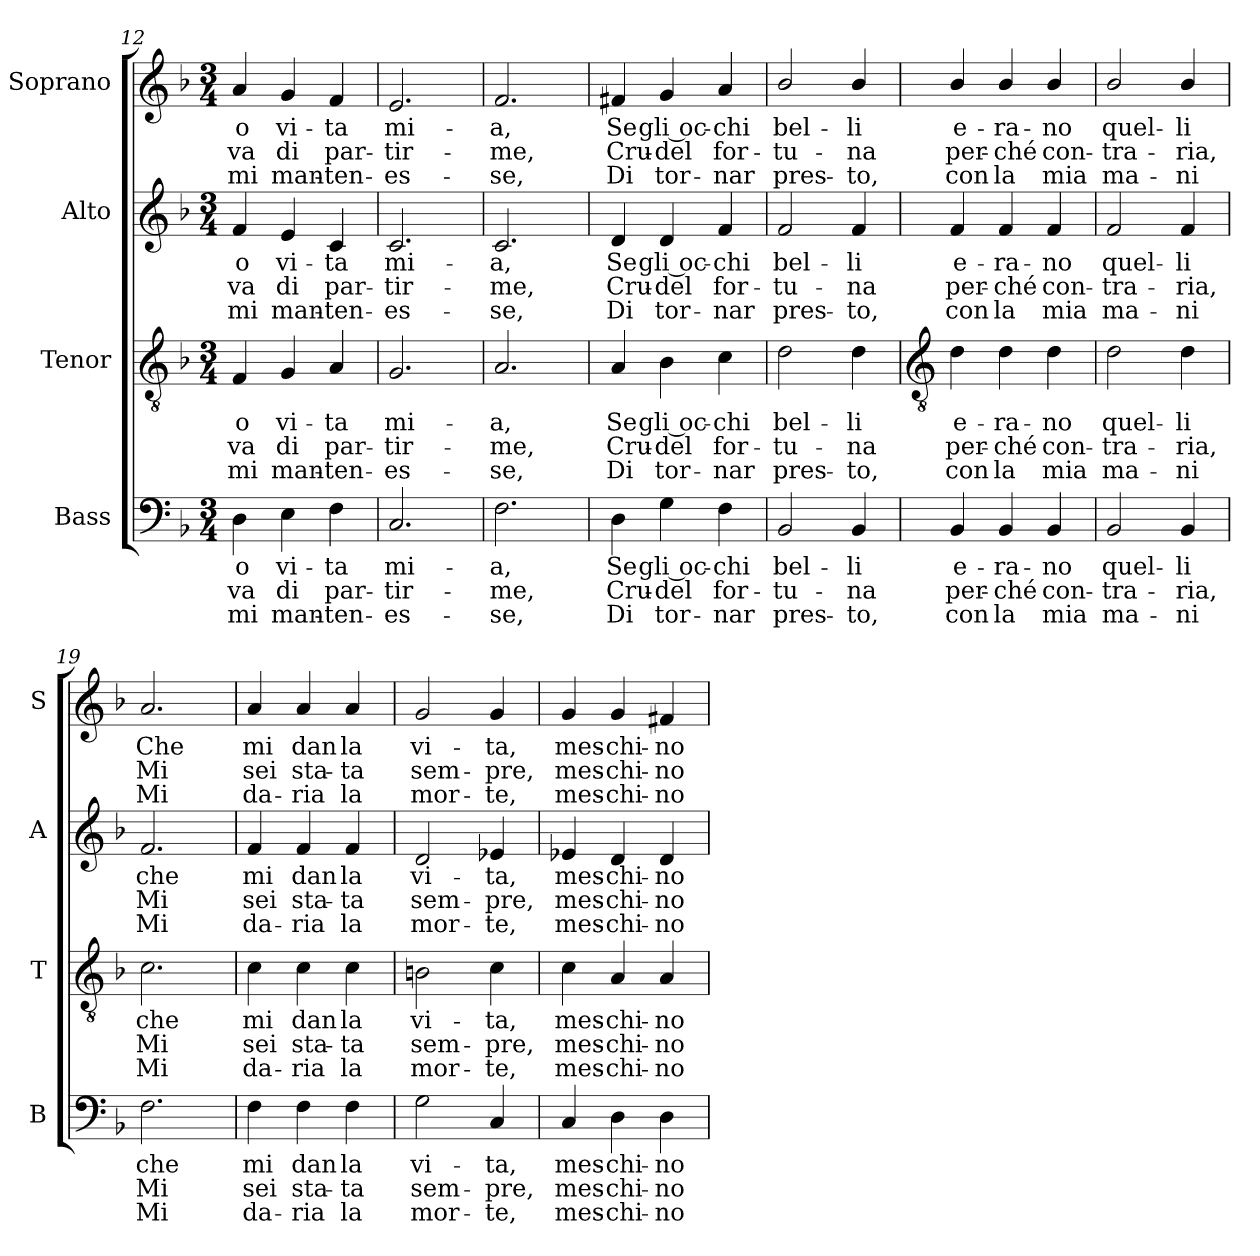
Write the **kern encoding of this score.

**kern	**text	**text	**text	**text	**kern	**text	**text	**text	**text	**kern	**text	**text	**text	**text	**kern	**text	**text	**text	**text
*part4	*part4	*part4	*part4	*part4	*part3	*part3	*part3	*part3	*part3	*part2	*part2	*part2	*part2	*part2	*part1	*part1	*part1	*part1	*part1
*staff4	*staff4	*staff4	*staff4	*staff4	*staff3	*staff3	*staff3	*staff3	*staff3	*staff2	*staff2	*staff2	*staff2	*staff2	*staff1	*staff1	*staff1	*staff1	*staff1
*I"Bass	*	*	*	*	*I"Tenor	*	*	*	*	*I"Alto	*	*	*	*	*I"Soprano	*	*	*	*
*I'B	*	*	*	*	*I'T	*	*	*	*	*I'A	*	*	*	*	*I'S	*	*	*	*
*clefF4	*	*	*	*	*clefGv2	*	*	*	*	*clefG2	*	*	*	*	*clefG2	*	*	*	*
*k[b-]	*	*	*	*	*k[b-]	*	*	*	*	*k[b-]	*	*	*	*	*k[b-]	*	*	*	*
*F:	*	*	*	*	*F:	*	*	*	*	*F:	*	*	*	*	*F:	*	*	*	*
*M3/4	*	*	*	*	*M3/4	*	*	*	*	*M3/4	*	*	*	*	*M3/4	*	*	*	*
=12	=12	=12	=12	=12	=12	=12	=12	=12	=12	=12	=12	=12	=12	=12	=12	=12	=12	=12	=12
!	!LO:LY:b	!LO:LY:b	!LO:LY:b	!	!	!LO:LY:b	!LO:LY:b	!LO:LY:b	!	!	!LO:LY:b	!LO:LY:b	!LO:LY:b	!	!	!LO:LY:b	!LO:LY:b	!LO:LY:b	!
4D	o	va	mi	.	4F	o	va	mi	.	4f	o	va	mi	.	4a	o	va	mi	.
!	!LO:LY:b	!LO:LY:b	!LO:LY:b	!	!	!LO:LY:b	!LO:LY:b	!LO:LY:b	!	!	!LO:LY:b	!LO:LY:b	!LO:LY:b	!	!	!LO:LY:b	!LO:LY:b	!LO:LY:b	!
4E	vi-	-di	man-	.	4G	vi-	-di	man-	.	4e	vi-	-di	man-	.	4g	vi-	-di	man-	.
!	!LO:LY:b	!LO:LY:b	!LO:LY:b	!	!	!LO:LY:b	!LO:LY:b	!LO:LY:b	!	!	!LO:LY:b	!LO:LY:b	!LO:LY:b	!	!	!LO:LY:b	!LO:LY:b	!LO:LY:b	!
4F	-ta	par-	-ten-	.	4A	-ta	par-	-ten-	.	4c	-ta	par-	-ten-	.	4f	-ta	par-	-ten-	.
=13	=13	=13	=13	=13	=13	=13	=13	=13	=13	=13	=13	=13	=13	=13	=13	=13	=13	=13	=13
!	!LO:LY:b	!LO:LY:b	!LO:LY:b	!	!	!LO:LY:b	!LO:LY:b	!LO:LY:b	!	!	!LO:LY:b	!LO:LY:b	!LO:LY:b	!	!	!LO:LY:b	!LO:LY:b	!LO:LY:b	!
2.C	-mi-	-tir-	-es-	.	2.G	-mi-	-tir-	-es-	.	2.c	-mi-	-tir-	-es-	.	2.e	-mi-	-tir-	-es-	.
=14	=14	=14	=14	=14	=14	=14	=14	=14	=14	=14	=14	=14	=14	=14	=14	=14	=14	=14	=14
!	!LO:LY:b	!LO:LY:b	!LO:LY:b	!	!	!LO:LY:b	!LO:LY:b	!LO:LY:b	!	!	!LO:LY:b	!LO:LY:b	!LO:LY:b	!	!	!LO:LY:b	!LO:LY:b	!LO:LY:b	!
2.F	-a,	me,	se,	.	2.A	-a,	me,	se,	.	2.c	-a,	me,	se,	.	2.f	-a,	me,	se,	.
=15	=15	=15	=15	=15	=15	=15	=15	=15	=15	=15	=15	=15	=15	=15	=15	=15	=15	=15	=15
!	!LO:LY:b	!LO:LY:b	!LO:LY:b	!LO:LY:b	!	!LO:LY:b	!LO:LY:b	!LO:LY:b	!LO:LY:b	!	!LO:LY:b	!LO:LY:b	!LO:LY:b	!LO:LY:b	!	!LO:LY:b	!LO:LY:b	!LO:LY:b	!LO:LY:b
4D	Se	Cru-	-Di	.	4A	Se	Cru-	-Di	.	4d	Se	Cru-	-Di	.	4f#X	Se	Cru-	-Di	.
!	!LO:LY:b	!LO:LY:b	!LO:LY:b	!	!	!LO:LY:b	!LO:LY:b	!LO:LY:b	!	!	!LO:LY:b	!LO:LY:b	!LO:LY:b	!	!	!LO:LY:b	!LO:LY:b	!LO:LY:b	!
4G\	gli oc-	-del	tor-	.	4B-	gli oc-	-del	tor-	.	4d	gli oc-	-del	tor-	.	4g	gli oc-	-del	tor-	.
!	!LO:LY:b	!LO:LY:b	!LO:LY:b	!	!	!LO:LY:b	!LO:LY:b	!LO:LY:b	!	!	!LO:LY:b	!LO:LY:b	!LO:LY:b	!	!	!LO:LY:b	!LO:LY:b	!LO:LY:b	!
4F	-chi	for-	-nar	.	4c	-chi	for-	-nar	.	4f	-chi	for-	-nar	.	4a	-chi	for-	-nar	.
=16	=16	=16	=16	=16	=16	=16	=16	=16	=16	=16	=16	=16	=16	=16	=16	=16	=16	=16	=16
!	!LO:LY:b	!LO:LY:b	!LO:LY:b	!	!	!LO:LY:b	!LO:LY:b	!LO:LY:b	!	!	!LO:LY:b	!LO:LY:b	!LO:LY:b	!	!	!LO:LY:b	!LO:LY:b	!LO:LY:b	!
2BB-	bel-	-tu-	-pres-	.	2d	bel-	-tu-	-pres-	.	2f	bel-	-tu-	-pres-	.	2b-/	bel-	-tu-	-pres-	.
!	!LO:LY:b	!LO:LY:b	!LO:LY:b	!	!	!LO:LY:b	!LO:LY:b	!LO:LY:b	!	!	!LO:LY:b	!LO:LY:b	!LO:LY:b	!	!	!LO:LY:b	!LO:LY:b	!LO:LY:b	!
4BB-	-li	na	to,	.	4d	-li	na	to,	.	4f	-li	na	to,	.	4b-/	-li	na	to,	.
!!LO:LB:g=z
=17	=17	=17	=17	=17	=17	=17	=17	=17	=17	=17	=17	=17	=17	=17	=17	=17	=17	=17	=17
*	*	*	*	*	*clefGv2	*	*	*	*	*	*	*	*	*	*	*	*	*	*
!	!LO:LY:b	!LO:LY:b	!LO:LY:b	!	!	!LO:LY:b	!LO:LY:b	!LO:LY:b	!	!	!LO:LY:b	!LO:LY:b	!LO:LY:b	!	!	!LO:LY:b	!LO:LY:b	!LO:LY:b	!
4BB-	e-	-per-	-con	.	4d	e-	-per-	-con	.	4f	e-	-per-	-con	.	4b-/	e-	-per-	-con	.
!	!LO:LY:b	!LO:LY:b	!LO:LY:b	!	!	!LO:LY:b	!LO:LY:b	!LO:LY:b	!	!	!LO:LY:b	!LO:LY:b	!LO:LY:b	!	!	!LO:LY:b	!LO:LY:b	!LO:LY:b	!
4BB-	ra-	-ché	la	.	4d	ra-	-ché	la	.	4f	ra-	-ché	la	.	4b-/	ra-	-ché	la	.
!	!LO:LY:b	!LO:LY:b	!LO:LY:b	!	!	!LO:LY:b	!LO:LY:b	!LO:LY:b	!	!	!LO:LY:b	!LO:LY:b	!LO:LY:b	!	!	!LO:LY:b	!LO:LY:b	!LO:LY:b	!
4BB-	no	con-	-mia	.	4d	no	con-	-mia	.	4f	no	con-	-mia	.	4b-/	no	con-	-mia	.
=18	=18	=18	=18	=18	=18	=18	=18	=18	=18	=18	=18	=18	=18	=18	=18	=18	=18	=18	=18
!	!LO:LY:b	!LO:LY:b	!LO:LY:b	!	!	!LO:LY:b	!LO:LY:b	!LO:LY:b	!	!	!LO:LY:b	!LO:LY:b	!LO:LY:b	!	!	!LO:LY:b	!LO:LY:b	!LO:LY:b	!
2BB-	quel-	-tra-	-ma-	.	2d	quel-	-tra-	-ma-	.	2f	quel-	-tra-	-ma-	.	2b-/	quel-	-tra-	-ma-	.
!	!LO:LY:b	!LO:LY:b	!LO:LY:b	!	!	!LO:LY:b	!LO:LY:b	!LO:LY:b	!	!	!LO:LY:b	!LO:LY:b	!LO:LY:b	!	!	!LO:LY:b	!LO:LY:b	!LO:LY:b	!
4BB-	-li	ria,	ni	.	4d	-li	ria,	ni	.	4f	-li	ria,	ni	.	4b-/	-li	ria,	ni	.
=19	=19	=19	=19	=19	=19	=19	=19	=19	=19	=19	=19	=19	=19	=19	=19	=19	=19	=19	=19
!	!LO:LY:b	!LO:LY:b	!LO:LY:b	!	!	!LO:LY:b	!LO:LY:b	!LO:LY:b	!	!	!LO:LY:b	!LO:LY:b	!LO:LY:b	!	!	!LO:LY:b	!LO:LY:b	!LO:LY:b	!
2.F	che	Mi	Mi	.	2.c	che	Mi	Mi	.	2.f	che	Mi	Mi	.	2.a	Che	Mi	Mi	.
=20	=20	=20	=20	=20	=20	=20	=20	=20	=20	=20	=20	=20	=20	=20	=20	=20	=20	=20	=20
!	!LO:LY:b	!LO:LY:b	!LO:LY:b	!	!	!LO:LY:b	!LO:LY:b	!LO:LY:b	!	!	!LO:LY:b	!LO:LY:b	!LO:LY:b	!	!	!LO:LY:b	!LO:LY:b	!LO:LY:b	!
4F	mi	sei	da-	.	4c	mi	sei	da-	.	4f	mi	sei	da-	.	4a	mi	sei	da-	.
!	!LO:LY:b	!LO:LY:b	!LO:LY:b	!	!	!LO:LY:b	!LO:LY:b	!LO:LY:b	!	!	!LO:LY:b	!LO:LY:b	!LO:LY:b	!	!	!LO:LY:b	!LO:LY:b	!LO:LY:b	!
4F	-dan	sta-	-ria	.	4c	-dan	sta-	-ria	.	4f	-dan	sta-	-ria	.	4a	-dan	sta-	-ria	.
!	!LO:LY:b	!LO:LY:b	!LO:LY:b	!	!	!LO:LY:b	!LO:LY:b	!LO:LY:b	!	!	!LO:LY:b	!LO:LY:b	!LO:LY:b	!	!	!LO:LY:b	!LO:LY:b	!LO:LY:b	!
4F	la	ta	la	.	4c	la	ta	la	.	4f	la	ta	la	.	4a	la	ta	la	.
=21	=21	=21	=21	=21	=21	=21	=21	=21	=21	=21	=21	=21	=21	=21	=21	=21	=21	=21	=21
!	!LO:LY:b	!LO:LY:b	!LO:LY:b	!	!	!LO:LY:b	!LO:LY:b	!LO:LY:b	!	!	!LO:LY:b	!LO:LY:b	!LO:LY:b	!	!	!LO:LY:b	!LO:LY:b	!LO:LY:b	!
2G\	vi-	-sem-	-mor-	.	2Bn	vi-	-sem-	-mor-	.	2d	vi-	-sem-	-mor-	.	2g	vi-	-sem-	-mor-	.
!	!LO:LY:b	!LO:LY:b	!LO:LY:b	!	!	!LO:LY:b	!LO:LY:b	!LO:LY:b	!	!	!LO:LY:b	!LO:LY:b	!LO:LY:b	!	!	!LO:LY:b	!LO:LY:b	!LO:LY:b	!
4C	-ta,	pre,	te,	.	4c	-ta,	pre,	te,	.	4e-X	-ta,	pre,	te,	.	4g	-ta,	pre,	te,	.
=22	=22	=22	=22	=22	=22	=22	=22	=22	=22	=22	=22	=22	=22	=22	=22	=22	=22	=22	=22
!	!LO:LY:b	!LO:LY:b	!LO:LY:b	!	!	!LO:LY:b	!LO:LY:b	!LO:LY:b	!	!	!LO:LY:b	!LO:LY:b	!LO:LY:b	!	!	!LO:LY:b	!LO:LY:b	!LO:LY:b	!
4C	mes-	-mes-	-mes-	.	4c	mes-	-mes-	-mes-	.	4e-X	mes-	-mes-	-mes-	.	4g	mes-	-mes-	-mes-	.
!	!LO:LY:b	!LO:LY:b	!LO:LY:b	!	!	!LO:LY:b	!LO:LY:b	!LO:LY:b	!	!	!LO:LY:b	!LO:LY:b	!LO:LY:b	!	!	!LO:LY:b	!LO:LY:b	!LO:LY:b	!
4D	-chi-	-chi-	-chi-	.	4A	-chi-	-chi-	-chi-	.	4d	-chi-	-chi-	-chi-	.	4g	-chi-	-chi-	-chi-	.
!	!LO:LY:b	!LO:LY:b	!LO:LY:b	!	!	!LO:LY:b	!LO:LY:b	!LO:LY:b	!	!	!LO:LY:b	!LO:LY:b	!LO:LY:b	!	!	!LO:LY:b	!LO:LY:b	!LO:LY:b	!
4D	-no	no	no	.	4A	-no	no	no	.	4d	-no	no	no	.	4f#X	-no	no	no	.
=	=	=	=	=	=	=	=	=	=	=	=	=	=	=	=	=	=	=	=
*-	*-	*-	*-	*-	*-	*-	*-	*-	*-	*-	*-	*-	*-	*-	*-	*-	*-	*-	*-
